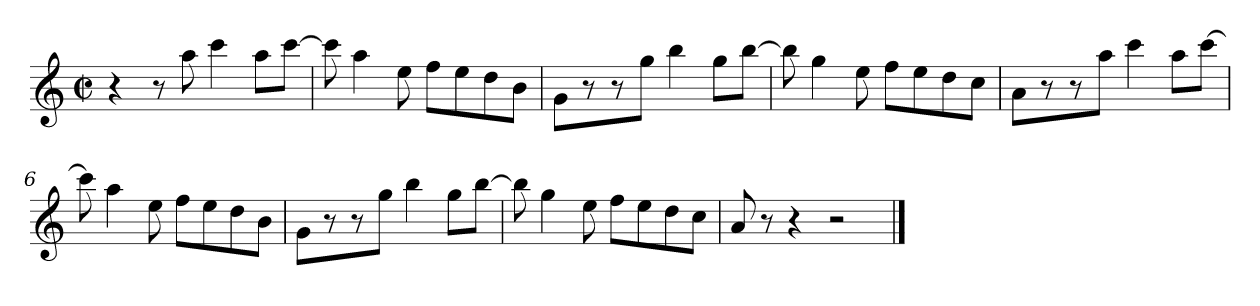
**kern
*part1
*staff1
*clefG2
*k[]
*C:
*M2/2
*met(c|)
=1
4r
8r
8aa\
4ccc\
8aa\L
[8ccc\J
=2
8ccc\]
4aa\
8ee\
8ff\L
8ee\
8dd\
8b\J
=3
8g\L
8r
8r
8gg\J
4bb\
8gg\L
[8bb\J
=4
8bb\]
4gg\
8ee\
8ff\L
8ee\
8dd\
8cc\J
=5
8a\L
8r
8r
8aa\J
4ccc\
8aa\L
[8ccc\J
!!LO:LB:g=z
=6
8ccc\]
4aa\
8ee\
8ff\L
8ee\
8dd\
8b\J
=7
8g\L
8r
8r
8gg\J
4bb\
8gg\L
[8bb\J
=8
8bb\]
4gg\
8ee\
8ff\L
8ee\
8dd\
8cc\J
=9
8a/
8r
4r
2r
==
*-
